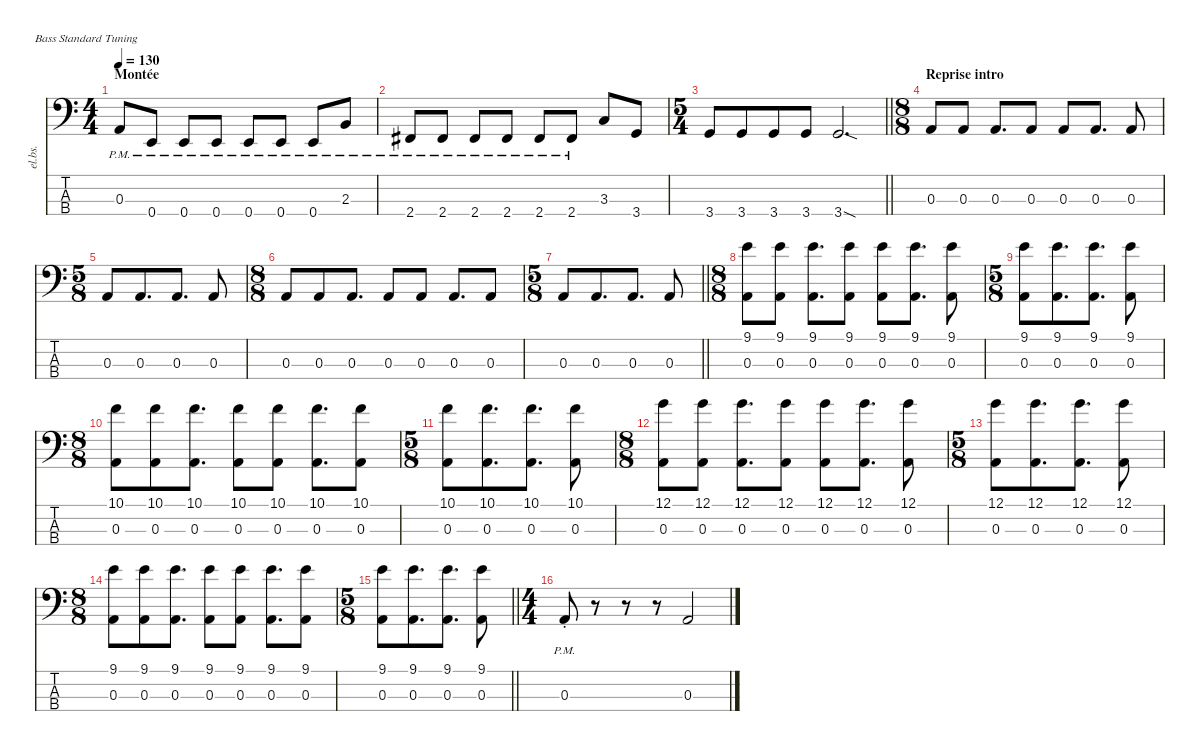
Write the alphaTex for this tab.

\defaultSystemsLayout 4
\hideDynamics
\bracketExtendMode nobrackets
\track ("Chipon" "el.bs.") {solo instrument electricbassfinger}
\staff {score tabs}
\tuning (G2 D2 A1 E1)
\ts (4 4)
\section ("" "Montée")
\tempo 130
\clef f4
\ks c
0.3{pm}.8{dy mf beam Up} 0.4{pm}.8{beam Up} 0.4{pm}.8{beam Up} 0.4{pm}.8{beam Up} 0.4{pm}.8{beam Up} 0.4{pm}.8{beam Up} 0.4{pm}.8{beam Up} 2.3{pm}.8{dy f beam Up} |
2.4{pm acc #}.8{beam Up} 2.4{pm acc #}.8{beam Up} 2.4{pm acc #}.8{beam Up} 2.4{pm acc #}.8{beam Up} 2.4{pm acc #}.8{beam Up} 2.4{pm acc #}.8{beam Up} 3.3.8{beam Up} 3.4.8{beam Up} |
\ts (5 4)
\beaming (8 6 4)
\barLineRight lightlight
3.4.8{beam Up} 3.4.8{beam Up} 3.4.8{beam Up} 3.4.8{beam Up} 3.4{sod}.2{d dy ff beam Up} |
\ts (8 8)
\beaming (8 2 2 2 2)
\section ("" "Reprise intro")
0.3.8{dy f beam Up} 0.3.8{beam Up} 0.3.8{d beam Up} 0.3.8{beam Up} 0.3.8{beam Up} 0.3.8{d beam Up} 0.3.8{beam Up} |
\ts (5 8)
\beaming (8 3 2)
0.3.8{beam Up} 0.3.8{d beam Up} 0.3.8{d beam Up} 0.3.8{beam Up} |
\ts (8 8)
\beaming (8 3 2 3)
0.3.8{beam Up} 0.3.8{beam Up} 0.3.8{d beam Up} 0.3.8{beam Up} 0.3.8{beam Up} 0.3.8{d beam Up} 0.3.8{beam Up} |
\ts (5 8)
\beaming (8 3 2)
\barLineRight lightlight
0.3.8{beam Up} 0.3.8{d beam Up} 0.3.8{d beam Up} 0.3.8{beam Up} |
\ts (8 8)
\beaming (8 2 2 2 2)
(9.1 0.3).8{beam Down} (9.1 0.3).8{beam Down} (9.1 0.3).8{d beam Down} (9.1 0.3).8{beam Down} (9.1 0.3).8{beam Down} (9.1 0.3).8{d beam Down} (9.1 0.3).8{beam Down} |
\ts (5 8)
\beaming (8 3 2)
(9.1 0.3).8{beam Down} (9.1 0.3).8{d beam Down} (9.1 0.3).8{d beam Down} (9.1 0.3).8{beam Down} |
\ts (8 8)
\beaming (8 3 2 3)
(10.1 0.3).8{beam Down} (10.1 0.3).8{beam Down} (10.1 0.3).8{d beam Down} (10.1 0.3).8{beam Down} (10.1 0.3).8{beam Down} (10.1 0.3).8{d beam Down} (10.1 0.3).8{beam Down} |
\ts (5 8)
\beaming (8 3 2)
(10.1 0.3).8{beam Down} (10.1 0.3).8{d beam Down} (10.1 0.3).8{d beam Down} (10.1 0.3).8{beam Down} |
\ts (8 8)
\beaming (8 2 2 2 2)
(12.1 0.3).8{beam Down} (12.1 0.3).8{beam Down} (12.1 0.3).8{d beam Down} (12.1 0.3).8{beam Down} (12.1 0.3).8{beam Down} (12.1 0.3).8{d beam Down} (12.1 0.3).8{beam Down} |
\ts (5 8)
\beaming (8 3 2)
(12.1 0.3).8{beam Down} (12.1 0.3).8{d beam Down} (12.1 0.3).8{d beam Down} (12.1 0.3).8{beam Down} |
\ts (8 8)
\beaming (8 3 2 3)
(9.1 0.3).8{beam Down} (9.1 0.3).8{beam Down} (9.1 0.3).8{d beam Down} (9.1 0.3).8{beam Down} (9.1 0.3).8{beam Down} (9.1 0.3).8{d beam Down} (9.1 0.3).8{beam Down} |
\ts (5 8)
\beaming (8 3 2)
\barLineRight lightlight
(9.1 0.3).8{beam Down} (9.1 0.3).8{d beam Down} (9.1 0.3).8{d beam Down} (9.1 0.3).8{beam Down} |
\ts (4 4)
\beaming (8 2 2 2 2)
0.3{pm st}.8{beam Up} r.8{beam Down} r.8{beam Down} r.8{beam Down} 0.3.2{dy ff beam Up}
